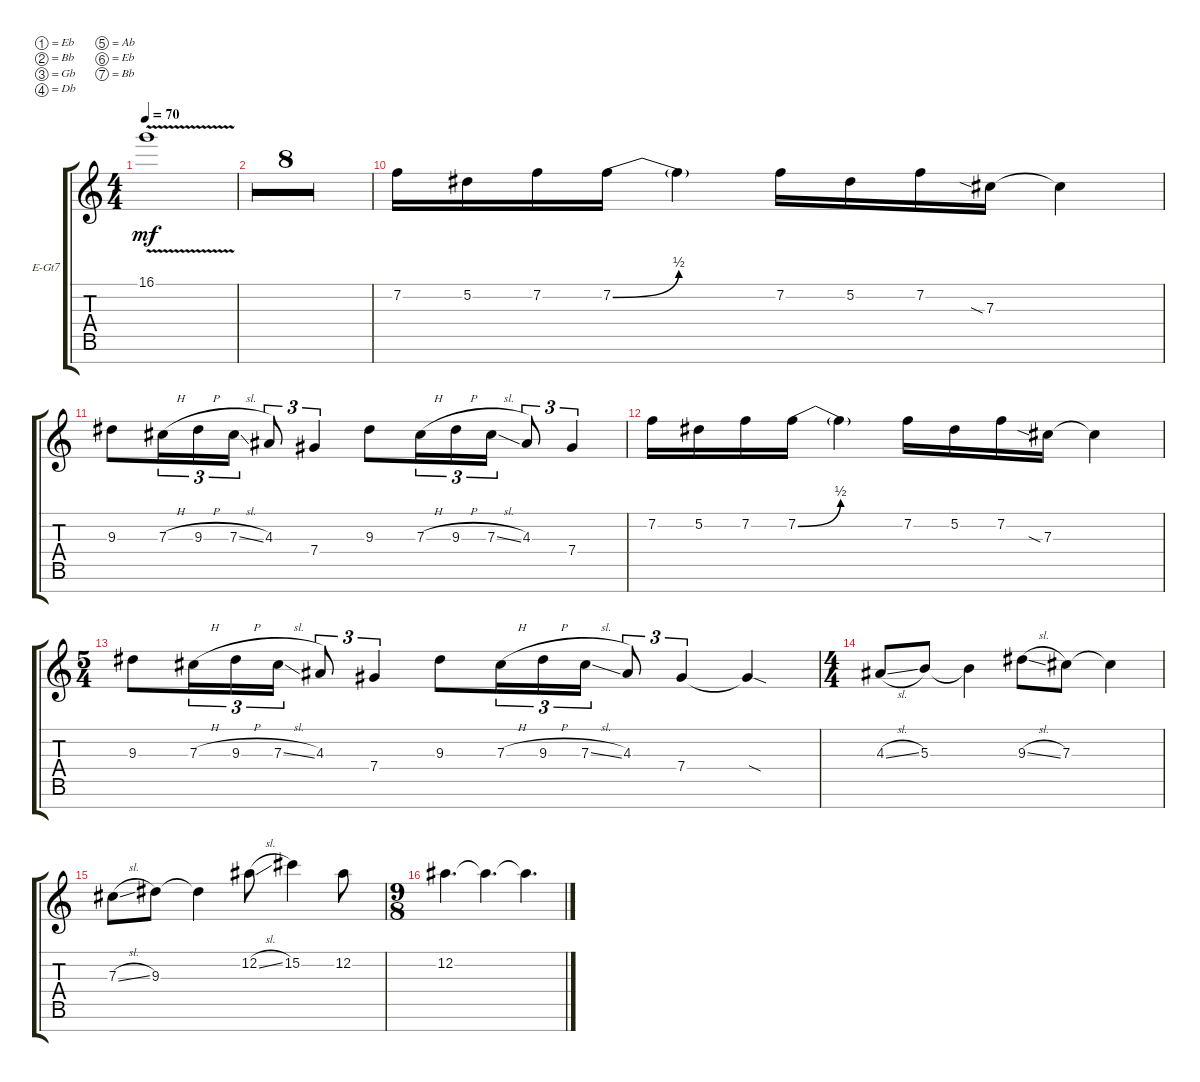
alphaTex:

\defaultSystemsLayout 4
\bracketExtendMode groupsimilarinstruments
\firstSystemTrackNameOrientation horizontal
\otherSystemsTrackNameOrientation horizontal
\track ("Electric Guitar" "E-Gt7") {multiBarRest instrument overdrivenguitar}
\staff {score tabs}
\tuning (Eb4 Bb3 Gb3 Db3 Ab2 Eb2 Bb1)
\ts (4 4)
\tempo 70
\clef g2
\ks c
16.1{v}.1{dy mf} |
|
|
|
|
|
|
|
|
7.2.16 5.2.16 7.2.16 7.2{be (bend 0 0 15.6 2)}.16 7.2{be (hold 0 0 60 0) t}.4 7.2.16 5.2.16 7.2.16 7.3{sia}.16 7.3{t}.4 |
9.3.8{beam merge} 7.3{h}.16{tu (3 2)} 9.3{h}.16{tu (3 2)} 7.3{sl}.16{tu (3 2)} 4.3.8{tu (3 2)} 7.4.4{tu (3 2)} 9.3.8{beam merge} 7.3{h}.16{tu (3 2)} 9.3{h}.16{tu (3 2)} 7.3{sl}.16{tu (3 2)} 4.3.8{tu (3 2)} 7.4.4{tu (3 2)} |
7.2.16 5.2.16 7.2.16 7.2{be (bend 0 0 15.6 2)}.16 7.2{be (hold 0 0 60 0) t}.4 7.2.16 5.2.16 7.2.16 7.3{sia}.16 7.3{t}.4 |
\ts (5 4)
9.3.8{beam merge} 7.3{h}.16{tu (3 2)} 9.3{h}.16{tu (3 2)} 7.3{sl}.16{tu (3 2)} 4.3.8{tu (3 2)} 7.4.4{tu (3 2)} 9.3.8{beam merge} 7.3{h}.16{tu (3 2)} 9.3{h}.16{tu (3 2)} 7.3{sl}.16{tu (3 2)} 4.3.8{tu (3 2)} 7.4.4{tu (3 2)} 7.4{sod t}.4 |
\ts (4 4)
4.3{sl}.8 5.3.8 5.3{t}.4 9.3{sl}.8 7.3.8 7.3{t}.4 |
7.3{sl}.8 9.3.8 9.3{t}.4 12.2{sl}.8 15.2.4 12.2.8 |
\ts (9 8)
12.2.4{d} 12.2{t}.4{d} 12.2{t}.4{d}
